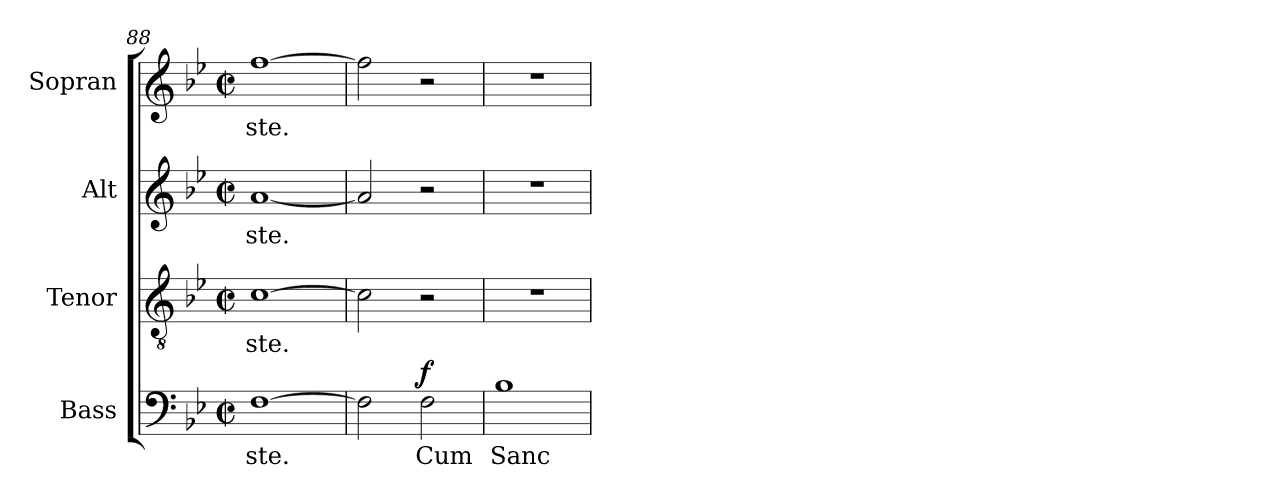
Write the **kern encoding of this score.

**kern	**text	**dynam	**kern	**text	**kern	**text	**kern	**text
*part4	*part4	*part4	*part3	*part3	*part2	*part2	*part1	*part1
*staff4	*staff4	*staff4	*staff3	*staff3	*staff2	*staff2	*staff1	*staff1
*I"Bass	*	*	*I"Tenor	*	*I"Alt	*	*I"Sopran	*
*I'B.	*	*	*I'T.	*	*I'A.	*	*I'S.	*
*clefF4	*	*	*clefGv2	*	*clefG2	*	*clefG2	*
*k[b-e-]	*	*	*k[b-e-]	*	*k[b-e-]	*	*k[b-e-]	*
*B-:	*	*	*B-:	*	*B-:	*	*B-:	*
*M2/2	*	*	*M2/2	*	*M2/2	*	*M2/2	*
*met(c|)	*	*	*met(c|)	*	*met(c|)	*	*met(c|)	*
=88	=88	=88	=88	=88	=88	=88	=88	=88
!	!LO:LY:b	!	!	!LO:LY:b	!	!LO:LY:b	!	!LO:LY:b
[1F	-ste.	.	[1c	-ste.	[1a	-ste.	[1ff	-ste.
=89	=89	=89	=89	=89	=89	=89	=89	=89
2F\]	.	.	2c\]	.	2a/]	.	2ff\]	.
!	!LO:LY:b	!LO:DY:a	!	!	!	!	!	!
2F\	Cum	f	2r	.	2r	.	2r	.
=90	=90	=90	=90	=90	=90	=90	=90	=90
!	!LO:LY:b	!	!	!	!	!	!	!
1B-	Sanc-	.	1r	.	1r	.	1r	.
=	=	=	=	=	=	=	=	=
*-	*-	*-	*-	*-	*-	*-	*-	*-
